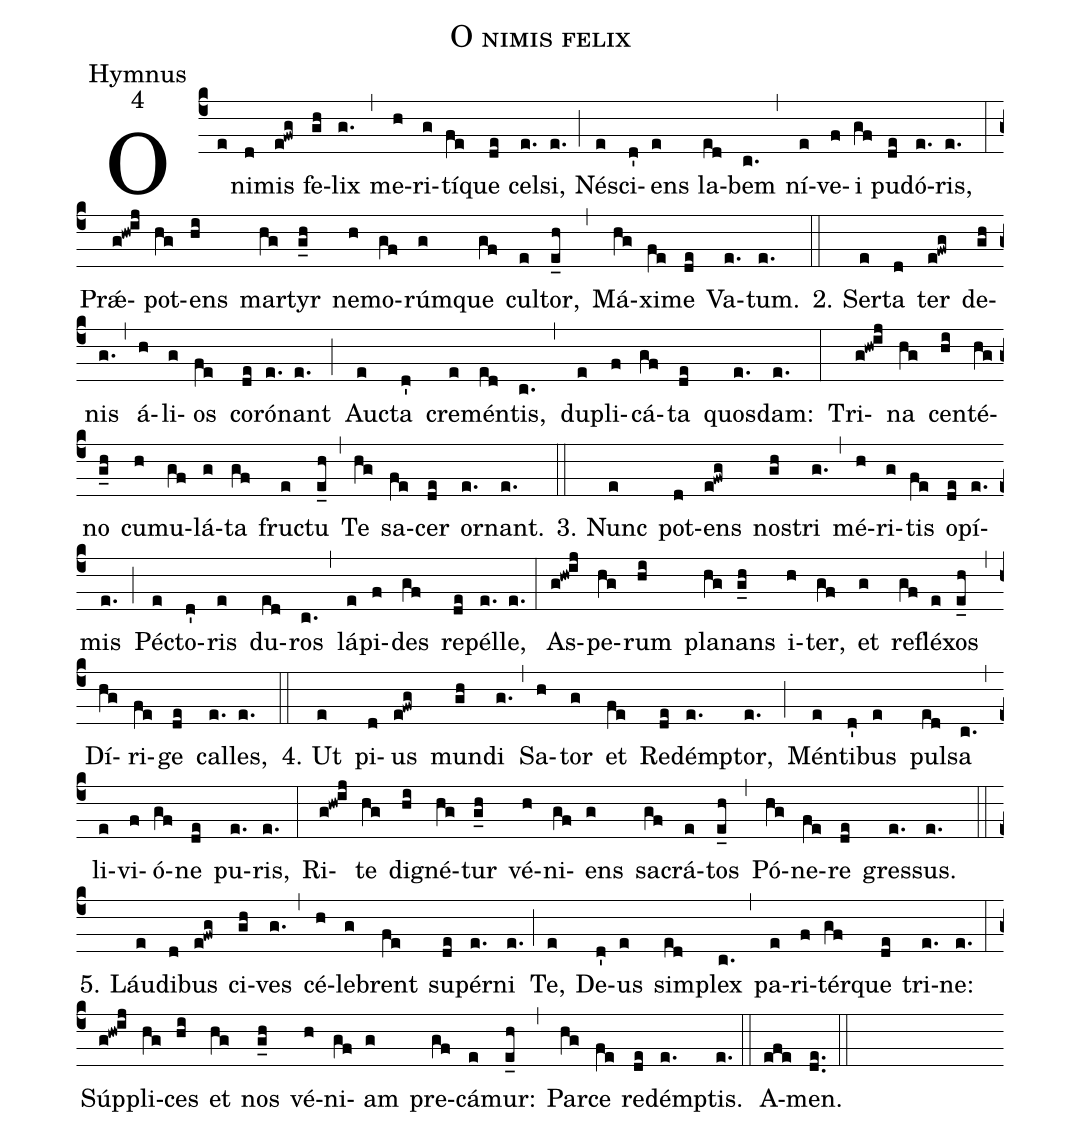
name:O nimis felix;
office-part:Hymnus;
mode:4;
%%
(c4)O(e) ni(d)mis(e!fwg) fe(gh)lix(g.) (,) me(h)ri(g)tí(fe)que(de) cel(e.)si,(e.) (;)
Né(e)sci(d')ens(e) la(ed)bem(c.) (,) ní(e)ve(f)i(gf) pu(de)dó(e.)ris,(e.) (:)
Prǽ(g!hw!ij)pot(hg)ens(hi) mar(hg)tyr(g_h) ne(h)mo(gf)rúm(g)que(gf) cul(e)tor,(e_h) (,)
Má(hg)xi(fe)me(de) Va(e.)tum.(e.) (::)

2. Ser(e)ta(d) ter(e!fwg) de(gh)nis(g.) (,) á(h)li(g)os(fe) co(de)ró(e.)nant(e.) (;)
Auc(e)ta(d') cre(e)mén(ed)tis,(c.) (,) du(e)pli(f)cá(gf)ta(de) quos(e.)dam:(e.) (:)
Tri(g!hw!ij)na(hg) cen(hi)té(hg)no(g_h) cu(h)mu(gf)lá(g)ta(gf) fruc(e)tu(e_h) (,)
Te(hg) sa(fe)cer(de) or(e.)nant.(e.) (::)

3. Nunc(e) pot(d)ens(e!fwg) nos(gh)tri(g.) (,) mé(h)ri(g)tis(fe) o(de)pí(e.)mis(e.) (;)
Péc(e)to(d')ris(e) du(ed)ros(c.) (,) lá(e)pi(f)des(gf) re(de)pél(e.)le,(e.) (:)
As(g!hw!ij)pe(hg)rum(hi) pla(hg)nans(g_h) i(h)ter,(gf) et(g) re(gf)flé(e)xos(e_h) (,)
Dí(hg)ri(fe)ge(de) cal(e.)les,(e.) (::)

4. Ut(e) pi(d)us(e!fwg) mun(gh)di(g.) (,) Sa(h)tor(g) et(fe) Red(de)émp(e.)tor,(e.) (;)
Mén(e)ti(d')bus(e) pul(ed)sa(c.) (,) li(e)vi(f)ó(gf)ne(de) pu(e.)ris,(e.) (:)
Ri(g!hw!ij)te(hg) di(hi)gné(hg)tur(g_h) vé(h)ni(gf)ens(g) sa(gf)crá(e)tos(e_h) (,)
Pó(hg)ne(fe)re(de) gres(e.)sus.(e.) (::)

5. Láu(e)di(d)bus(e!fwg) ci(gh)ves(g.) (,) cé(h)le(g)brent(fe) su(de)pér(e.)ni(e.) (;)
Te,(e) De(d')us(e) sim(ed)plex(c.) (,) pa(e)ri(f)tér(gf)que(de) tri(e.)ne:(e.) (:)
Súp(g!hw!ij)pli(hg)ces(hi) et(hg) nos(g_h) vé(h)ni(gf)am(g) pre(gf)cá(e)mur:(e_h) (,)
Par(hg)ce(fe) red(de)émp(e.)tis.(e.) (::)
A(efe)men.(de..) (::)
